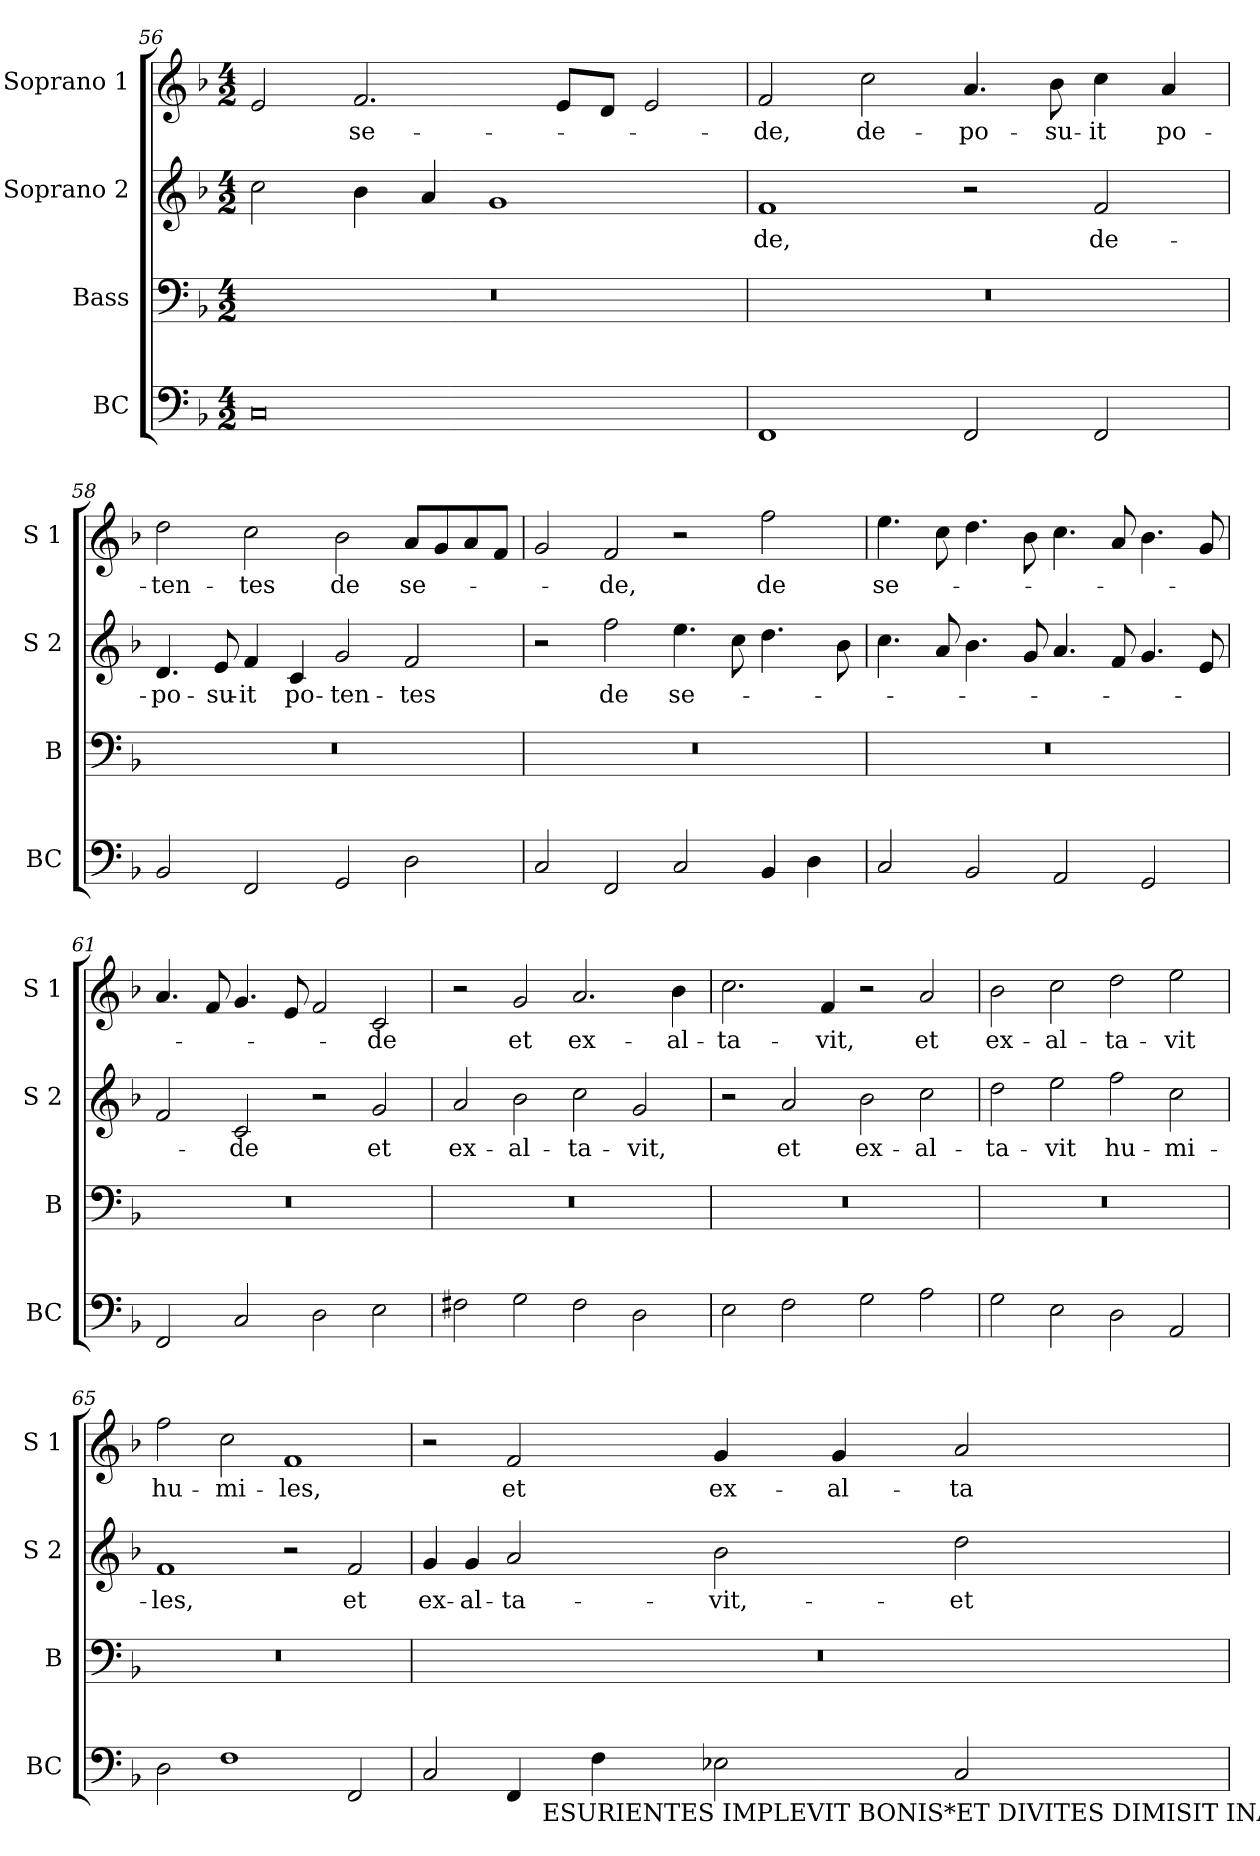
**kern	**kern	**kern	**text	**kern	**text
*part4	*part3	*part2	*part2	*part1	*part1
*staff4	*staff3	*staff2	*staff2	*staff1	*staff1
*I"BC	*I"Bass	*I"Soprano 2	*	*I"Soprano 1	*
*I'BC	*I'B	*I'S 2	*	*I'S 1	*
*clefF4	*clefF4	*clefG2	*	*clefG2	*
*k[b-]	*k[b-]	*k[b-]	*	*k[b-]	*
*F:	*F:	*F:	*	*F:	*
*M4/2	*M4/2	*M4/2	*	*M4/2	*
=56	=56	=56	=56	=56	=56
0C	0r	2cc\	.	2e/	.
.	.	4b-\	.	2.f/	-se-
.	.	4a/	.	.	.
.	.	1g	.	.	.
.	.	.	.	8e/L	.
.	.	.	.	8d/J	.
.	.	.	.	2e/	.
=57	=57	=57	=57	=57	=57
1FF	0r	1f	-de,	2f/	-de,
.	.	.	.	2cc\	de-
2FF/	.	2r	.	4.a/	-po-
.	.	.	.	8b-\	-su-
2FF/	.	2f/	de-	4cc\	-it
.	.	.	.	4a/	po-
!!LO:LB:g=z
=58	=58	=58	=58	=58	=58
2BB-/	0r	4.d/	-po-	2dd\	-ten-
.	.	8e/	-su-	.	.
2FF/	.	4f/	-it	2cc\	-tes
.	.	4c/	po-	.	.
2GG/	.	2g/	-ten-	2b-\	de
2D\	.	2f/	-tes	8a/L	se-
.	.	.	.	8g/	.
.	.	.	.	8a/	.
.	.	.	.	8f/J	.
=59	=59	=59	=59	=59	=59
2C/	0r	2r	.	2g/	.
2FF/	.	2ff\	de	2f/	-de,
2C/	.	4.ee\	se-	2r	.
.	.	8cc\	.	.	.
4BB-/	.	4.dd\	.	2ff\	de
4D\	.	.	.	.	.
.	.	8b-\	.	.	.
=60	=60	=60	=60	=60	=60
2C/	0r	4.cc\	.	4.ee\	se-
.	.	8a/	.	8cc\	.
2BB-/	.	4.b-\	.	4.dd\	.
.	.	8g/	.	8b-\	.
2AA/	.	4.a/	.	4.cc\	.
.	.	8f/	.	8a/	.
2GG/	.	4.g/	.	4.b-\	.
.	.	8e/	.	8g/	.
=61	=61	=61	=61	=61	=61
2FF/	0r	2f/	.	4.a/	.
.	.	.	.	8f/	.
2C/	.	2c/	-de	4.g/	.
.	.	.	.	8e/	.
2D\	.	2r	.	2f/	.
2E\	.	2g/	et	2c/	-de
!!LO:LB:g=z
=62	=62	=62	=62	=62	=62
2F#X\	0r	2a/	ex-	2r	.
2G\	.	2b-\	-al-	2g/	et
2F#\	.	2cc\	-ta-	2.a/	ex-
2D\	.	2g/	-vit,	.	.
.	.	.	.	4b-\	-al-
=63	=63	=63	=63	=63	=63
2E\	0r	2r	.	2.cc\	-ta-
2F\	.	2a/	et	.	.
.	.	.	.	4f/	-vit,
2G\	.	2b-\	ex-	2r	.
2A\	.	2cc\	-al-	2a/	et
=64	=64	=64	=64	=64	=64
2G\	0r	2dd\	-ta-	2b-\	ex-
2E\	.	2ee\	-vit	2cc\	-al-
2D\	.	2ff\	hu-	2dd\	-ta-
2AA/	.	2cc\	-mi-	2ee\	-vit
=65	=65	=65	=65	=65	=65
2D\	0r	1f	-les,	2ff\	hu-
1F	.	.	.	2cc\	-mi-
.	.	2r	.	1f	-les,
2FF/	.	2f/	et	.	.
!!LO:LB:g=z
=66	=66	=66	=66	=66	=66
*^	*	*	*	*	*
2C/	2ryy	0r	4g/	ex-	2r	.
.	.	.	4g/	-al-	.	.
4FF/	8.ryy	.	2a/	-ta-	2f/	et
!	!LO:TX:b:t=ESURIENTES IMPLEVIT BONIS*ET DIVITES DIMISIT INANES	!	!	!	!	!
.	1ryy	.	.	.	.	.
4F\	.	.	.	.	.	.
2E-X\	.	.	2b-\	-vit,-	4g/	ex-
.	.	.	.	.	4g/	-al-
2C/	.	.	2dd\	-et	2a/	-ta-
.	4ryy	.	.	.	.	.
.	16ryy	.	.	.	.	.
*v	*v	*	*	*	*	*
=	=	=	=	=	=
*-	*-	*-	*-	*-	*-
